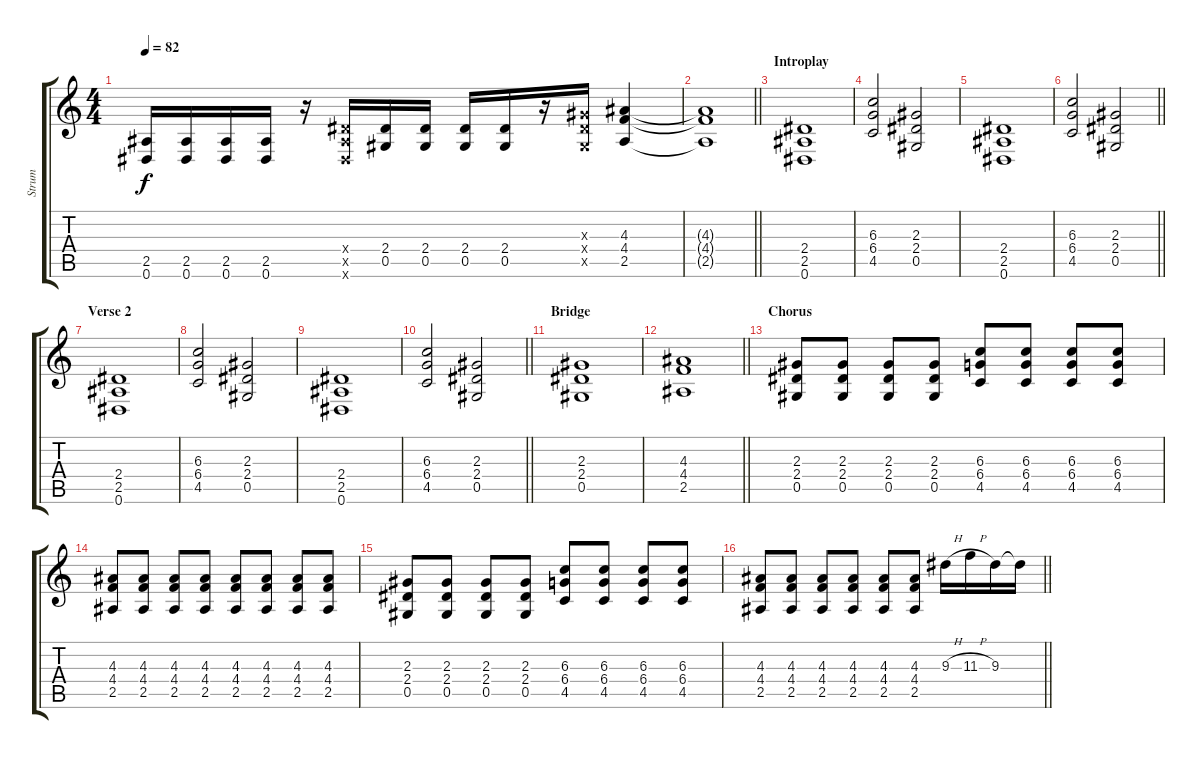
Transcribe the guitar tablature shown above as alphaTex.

\track ("Strum" "Strum") {instrument overdrivenguitar}
\staff {score tabs}
\tuning (Eb4 Bb3 Gb3 Db3 Ab2 Eb2) {hide}
\ts (4 4)
\tempo 82
\clef g2
\ks c
(2.5 0.6).16{dy f} (2.5 0.6).16 (2.5 0.6).16 (2.5 0.6).16 r.16 (2.4{x} 2.5{x} 0.6{x}).16 (2.4 0.5).16 (2.4 0.5).16 (2.4 0.5).16 (2.4 0.5).16 r.16 (2.3{x} 2.4{x} 0.5{x}).16 (4.3 4.4 2.5).4 |
\barLineRight lightlight
(4.3{t} 4.4{t} 2.5{t}).1 |
\section ("" "Introplay")
(2.4 2.5 0.6).1 |
(6.3 6.4 4.5).2 (2.3 2.4 0.5).2 |
(2.4 2.5 0.6).1 |
\barLineRight lightlight
(6.3 6.4 4.5).2 (2.3 2.4 0.5).2 |
\section ("" "Verse 2")
(2.4 2.5 0.6).1 |
(6.3 6.4 4.5).2 (2.3 2.4 0.5).2 |
(2.4 2.5 0.6).1 |
\barLineRight lightlight
(6.3 6.4 4.5).2 (2.3 2.4 0.5).2 |
\section ("" "Bridge")
(2.3 2.4 0.5).1 |
\barLineRight lightlight
(4.3 4.4 2.5).1 |
\section ("" "Chorus")
(2.3 2.4 0.5).8 (2.3 2.4 0.5).8 (2.3 2.4 0.5).8 (2.3 2.4 0.5).8 (6.3 6.4 4.5).8 (6.3 6.4 4.5).8 (6.3 6.4 4.5).8 (6.3 6.4 4.5).8 |
(4.3 4.4 2.5).8 (4.3 4.4 2.5).8 (4.3 4.4 2.5).8 (4.3 4.4 2.5).8 (4.3 4.4 2.5).8 (4.3 4.4 2.5).8 (4.3 4.4 2.5).8 (4.3 4.4 2.5).8 |
(2.3 2.4 0.5).8 (2.3 2.4 0.5).8 (2.3 2.4 0.5).8 (2.3 2.4 0.5).8 (6.3 6.4 4.5).8 (6.3 6.4 4.5).8 (6.3 6.4 4.5).8 (6.3 6.4 4.5).8 |
\barLineRight lightlight
(4.3 4.4 2.5).8 (4.3 4.4 2.5).8 (4.3 4.4 2.5).8 (4.3 4.4 2.5).8 (4.3 4.4 2.5).8 (4.3 4.4 2.5).8 9.3{h}.16 11.3{h}.16 9.3.16 9.3{t}.16
